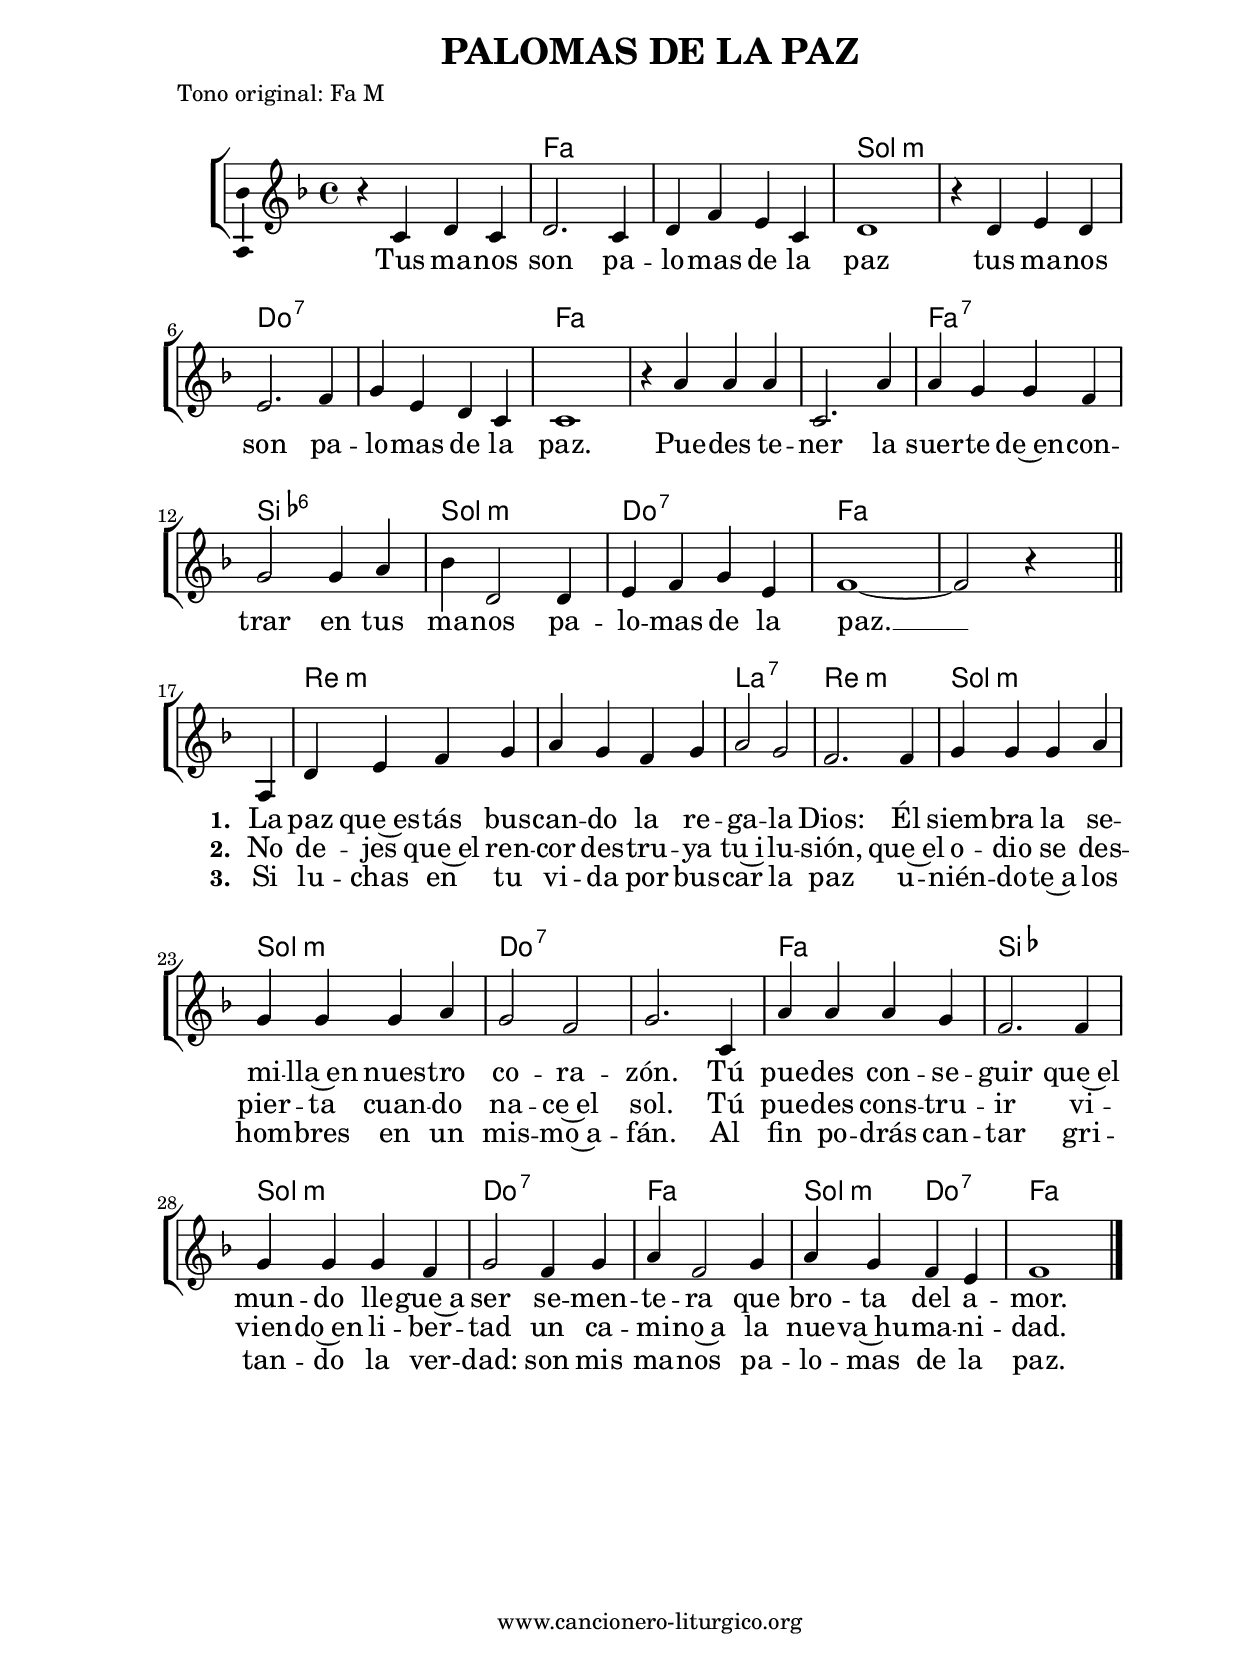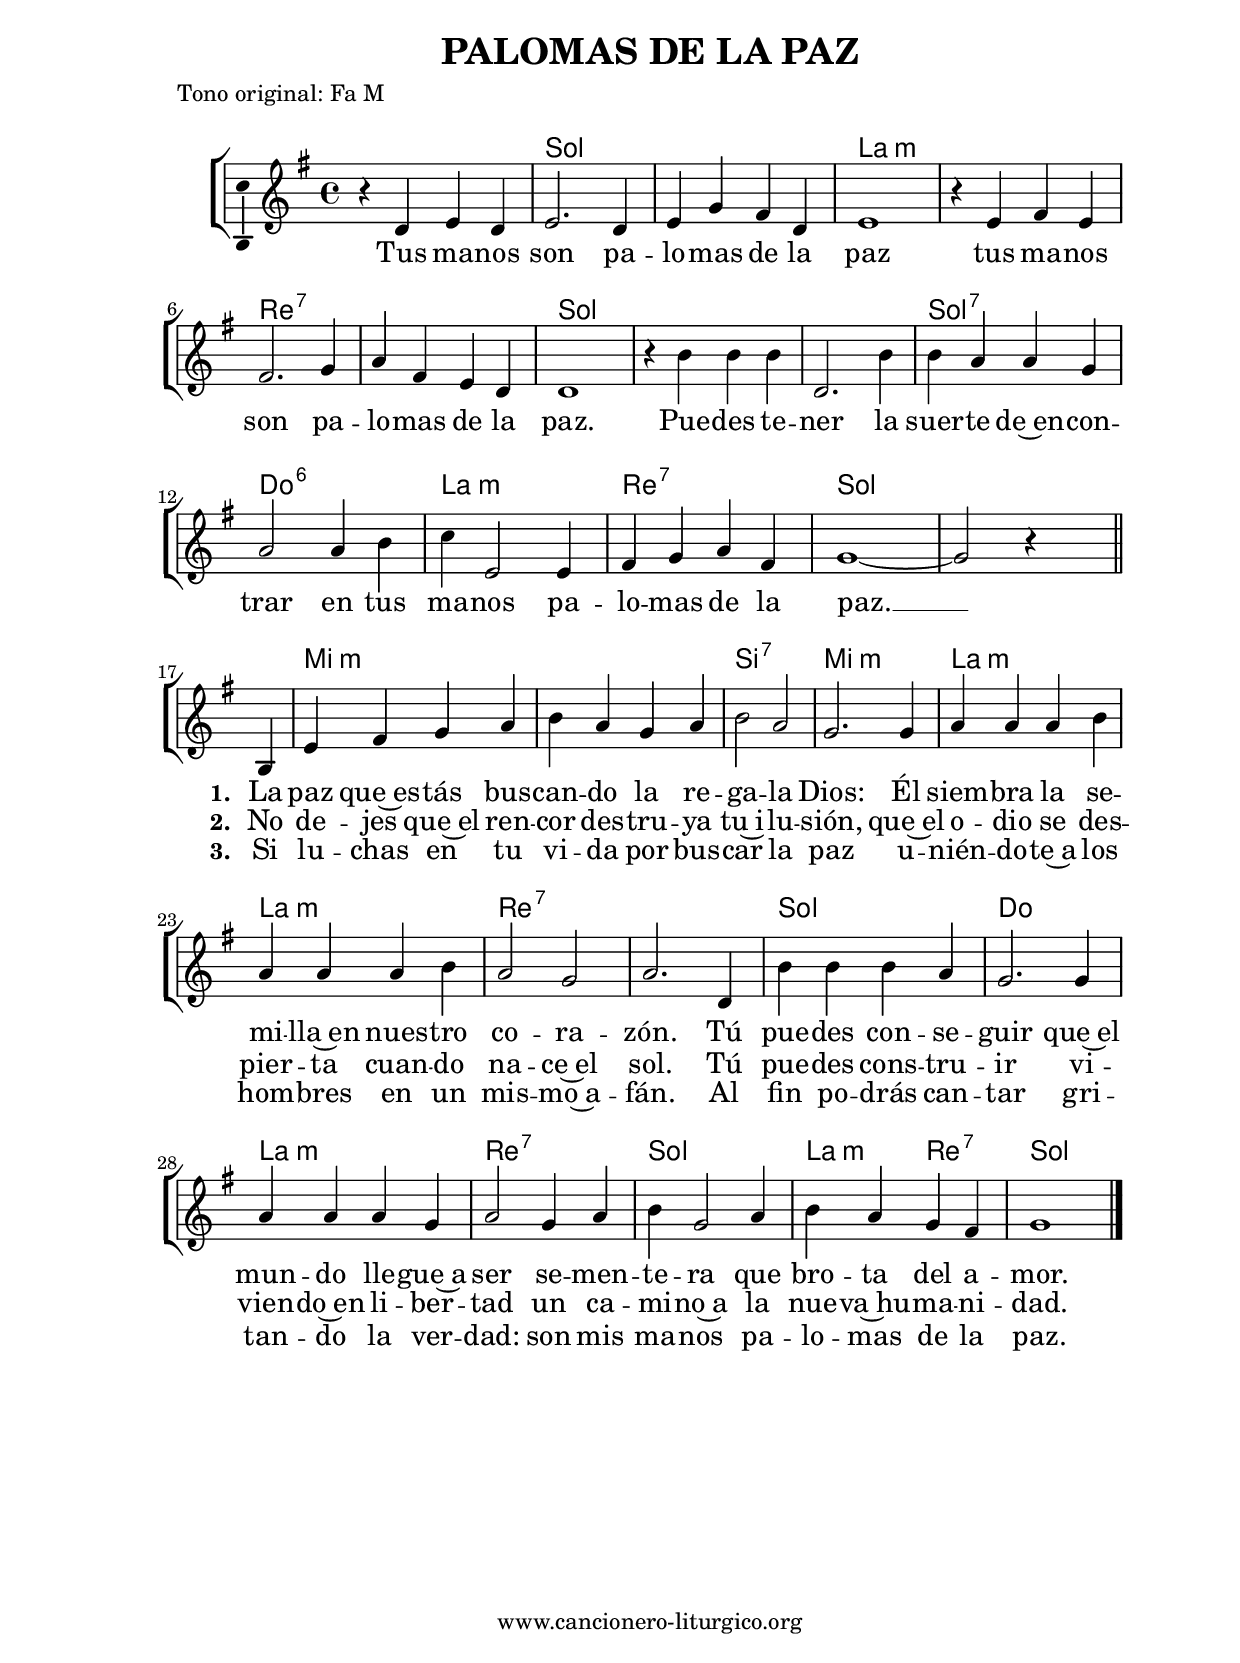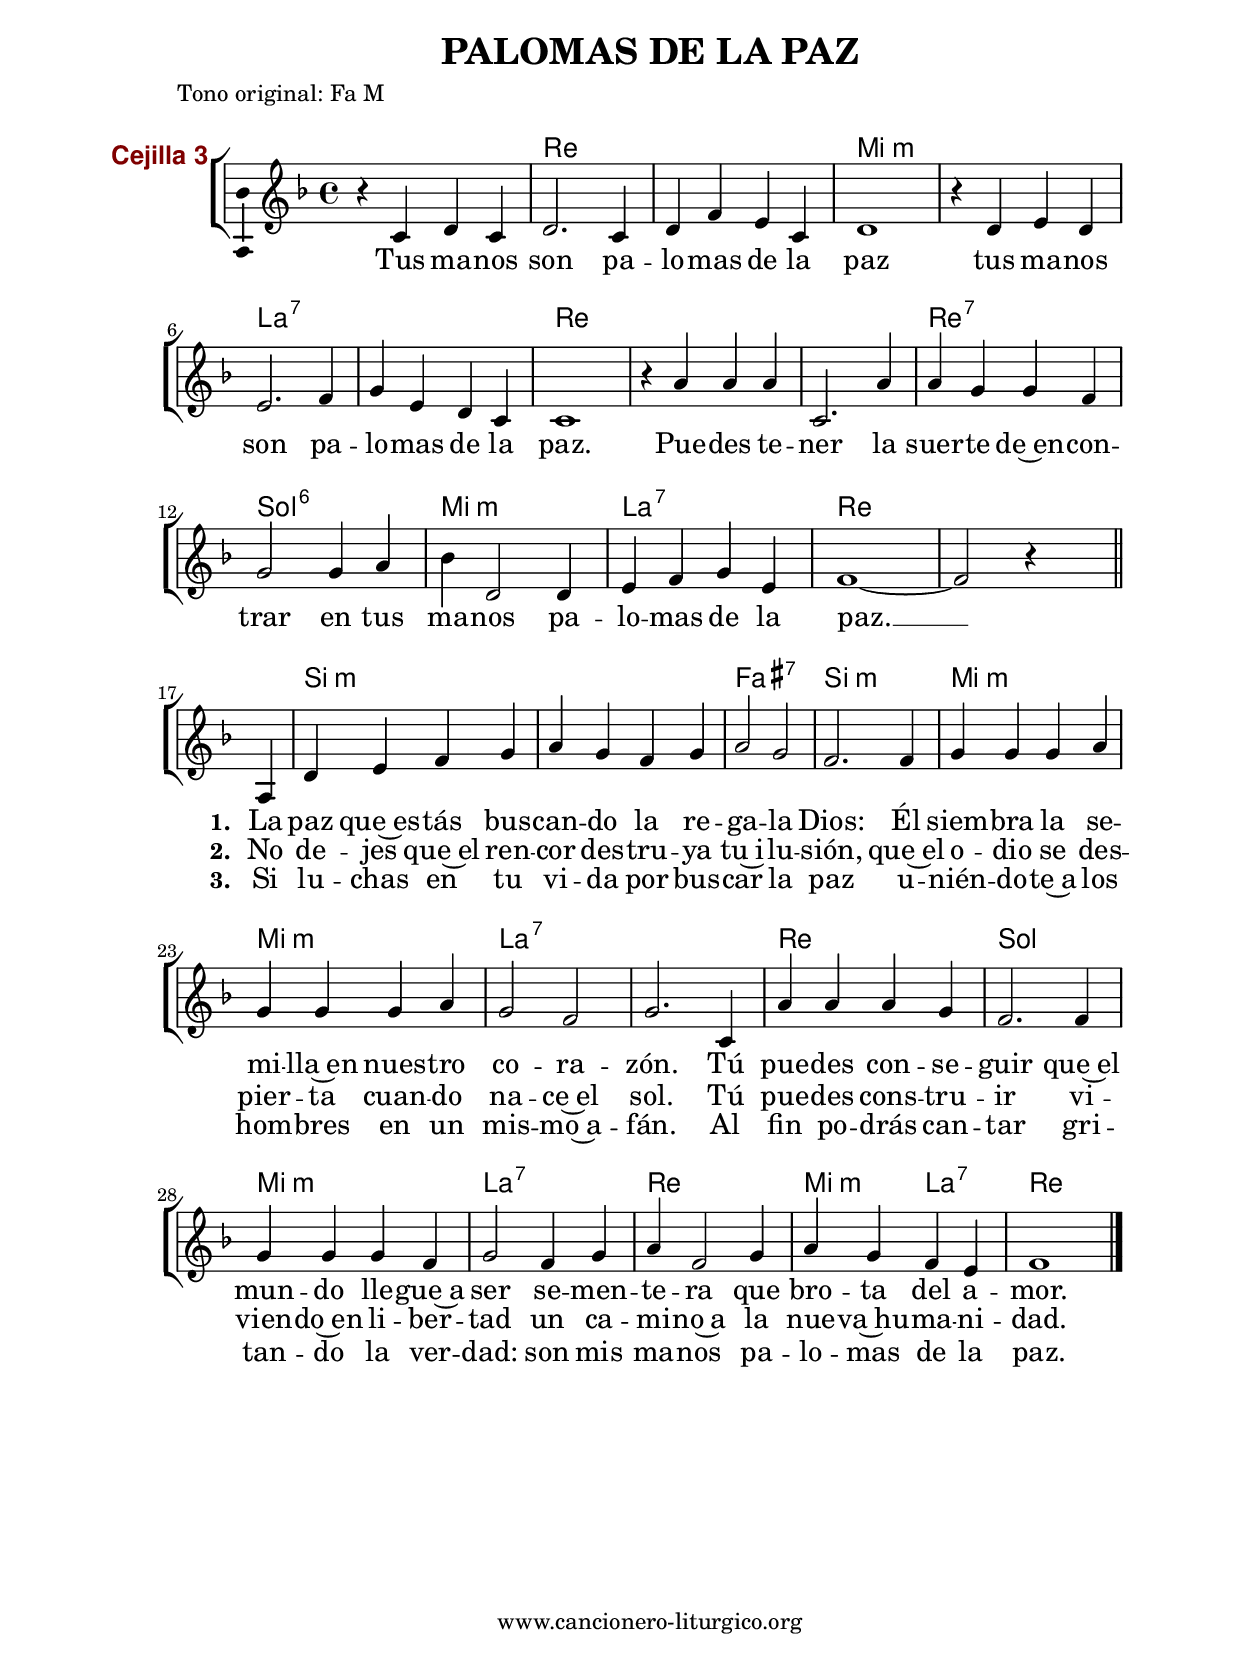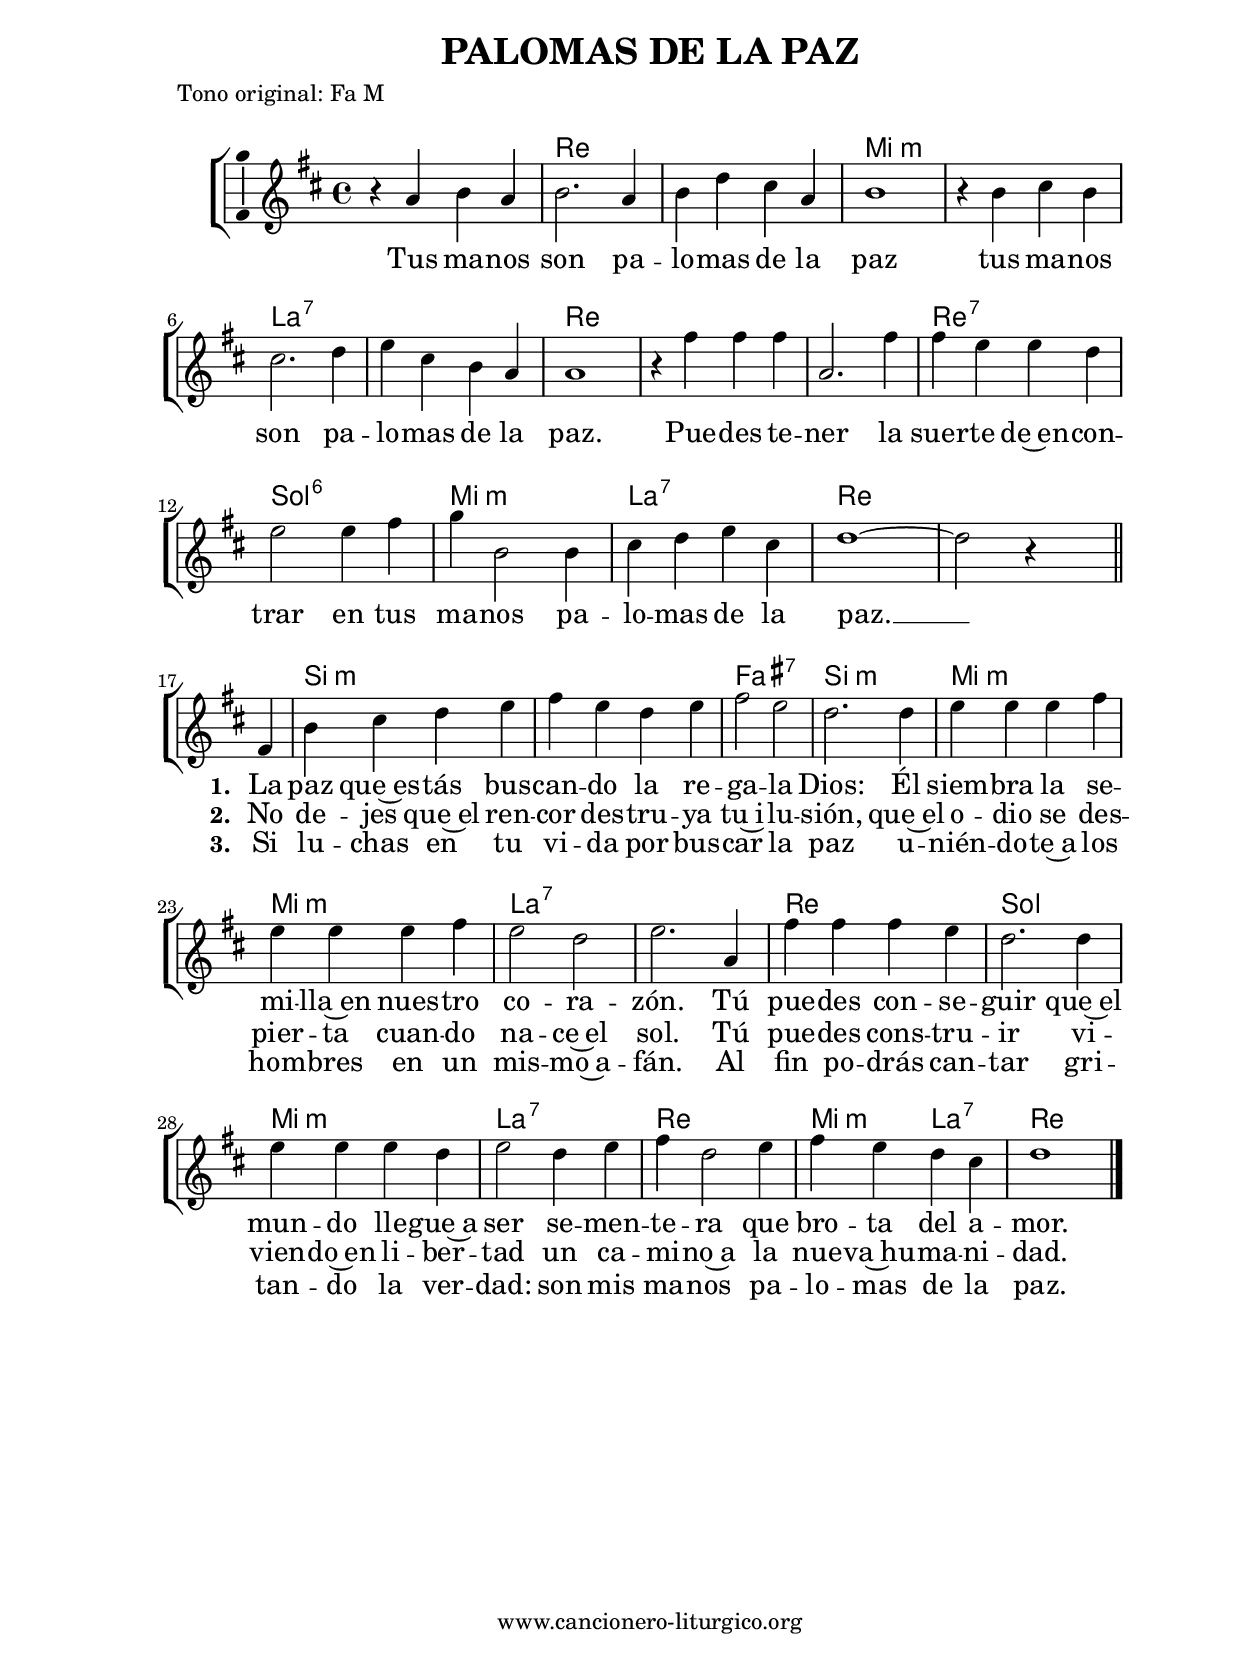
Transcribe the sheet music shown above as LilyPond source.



%versión de lilypond para la que se ha escrito esta partitura:
\version "2.16.0"

	%Tamaño papel
	#(set-default-paper-size "a4")
	%Tamaño partitura
	#(set-global-staff-size 20)
	%No responde al pulsar sobre una nota
	#(ly:set-option 'point-and-click #f)

%parámetros del encabezamiento:
\header {
%Info no confirmada cogida de internet:
%Título: Palomas de paz
%AUTOR: J. Santos Matías, España
%ALBUM: Cantemos al Dios de la vida
	title = "PALOMAS DE LA PAZ"
	subtitle = ""
	composer = ""
	poet = ""
	meter = "Tono original: Fa M"
	arranger = ""
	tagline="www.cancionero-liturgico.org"
%	copyright="Editado con LilyPond para Linux"
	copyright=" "
	tiempo = ""
	usos = "Paz"
	letra = ""
	}

%parámetros asociados al papel:
\paper  {
	oddHeaderMarkup = \markup {\fill-line { \on-the-fly #not-first-page \fromproperty #'header:title \on-the-fly #not-first-page \fromproperty #'header:composer }}
	evenHeaderMarkup = \markup {\fill-line { \fromproperty #'header:composer \fromproperty #'header:title }}
	#(set-paper-size "a4")
	print-page-number = ##f
	first-page-number = 1
	print-first-page-number = ##f
%	head-separation = 3.0 \cm
	top-margin = 2.0 \cm
	bottom-margin = 0.5\cm
%%%	bottom-margin = -1.0\cm
	left-margin = 3.0 \cm
	line-width = 16.0 \cm 
	indent = 8\mm
	interscoreline = 2.\mm
	between-system-space = 15\mm
%	para que las partituras no llenen la hoja:
	ragged-bottom = ##t
%	idem para la última hoja:
	ragged-last-bottom = ##f
%	para que las partituras llenen el ancho del papel:
	ragged-last = ##f
	after-title-space = 2.5 \cm
%page-count=1
%system-count=14

	%Flexible Vertical Spacing
%	markup-markup-spacing =
%	#'((basic-distance . 15) (minimum-distance . 15) (padding . 3))
	markup-system-spacing =
	#'((basic-distance . 15) (minimum-distance . 15) (padding . 3))
	system-system-spacing =
	#'((basic-distance . 15) (minimum-distance . 15) (padding . 3))
	score-system-spacing =
	#'((basic-distance . 15) (minimum-distance . 15) (padding . 5))
%	top-system-spacing = % header
%	#'((basic-distance . 8) (minimum-distance . 0) (padding . 0))
%	top-markup-spacing =
%	#'((basic-distance . 20) (minimum-distance . 20) (padding . 0))
	last-bottom-spacing = % footer
	#'((basic-distance . 5) (minimum-distance . 5) (padding . 0))
%	score-markup-spacing =
%	#'((basic-distance . 16) (minimum-distance . 13) (padding . 0))

	}


%parámetros que afectan a toda la partitura:
global =  {
	%clave de sol (G):
	\clef G
	%armadura:
%	\transpose aes g
	\key f \major
	\tempo 2=95
	\set Score.tempoHideNote = ##t
	}


acordes = {
	\italianChords
	\chordmode {
%	\transpose aes g
{

s1
f1 f g:m g:m c:7 c:7 f f f f:7 bes:6 g:m c:7 f f

s1
d1:m d:m a:7 d:m g:m g:m c:7 c:7 f bes g:m c:7 f g2:m c:7 f1

	}
	}
}

melodia = 
%	\transpose aes g
{
\time 4/4

\relative c'{

r4 c4 d c
d2. c4
d4 f e c
d1
r4 d4 e d
e2. f4
g4 e d c
c1
r4 a'4 a a
c,2. a'4
a4 g g f
g2 g4 a
bes4 d,2 d4
e4 f g e
f1~
f2 r4 s4

\bar "||"
\break

s2 s4 a,4
d4 e f g
a4 g f g
a2 g
f2. f4
g4 g g a
g4 g g a
g2 f
g2. c,4
a'4 a a g
f2. f4
g4 g g f
g2 f4 g
a4 f2 g4
a4 g f e
f1

\bar "|."

}
}


texto = \lyricmode {

Tus ma -- nos son pa -- lo -- mas de la paz
tus ma -- nos son pa -- lo -- mas de la paz.
Pue -- des te -- ner la suer -- te de~en -- con -- trar
en tus ma -- nos pa -- lo -- mas de la paz. __

\set stanza =#"1. " La paz que~es -- tás bus -- can -- do la re -- ga -- la Dios:
Él siem -- bra la se -- mi -- lla~en nues -- tro co -- ra -- zón.
Tú pue -- des con -- se -- guir que~el mun -- do lle -- gue~a ser
se -- men -- te -- ra que bro -- ta del a -- mor.

}

textodos = \lyricmode {

\skip1 \skip1 \skip1 \skip1 \skip1 \skip1
\skip1 \skip1 \skip1 \skip1 \skip1 \skip1
\skip1 \skip1 \skip1 \skip1 \skip1 \skip1
\skip1 \skip1 \skip1 \skip1 \skip1 \skip1
\skip1 \skip1 \skip1 \skip1 \skip1 \skip1
\skip1 \skip1 \skip1 \skip1 \skip1 \skip1
\skip1 \skip1 \skip1 \skip1

\set stanza =#"2. " No de -- jes que~el ren -- cor des -- tru -- ya tu~i -- lu -- sión,
que~el o -- dio se des -- pier -- ta cuan -- do na -- ce~el sol.
Tú pue -- des cons -- tru -- ir vi -- vien -- do~en li -- ber -- tad
un ca -- mi -- no~a la nue -- va~hu -- ma -- ni -- dad.

}

textotres = \lyricmode {

\skip1 \skip1 \skip1 \skip1 \skip1 \skip1
\skip1 \skip1 \skip1 \skip1 \skip1 \skip1
\skip1 \skip1 \skip1 \skip1 \skip1 \skip1
\skip1 \skip1 \skip1 \skip1 \skip1 \skip1
\skip1 \skip1 \skip1 \skip1 \skip1 \skip1
\skip1 \skip1 \skip1 \skip1 \skip1 \skip1
\skip1 \skip1 \skip1 \skip1

\set stanza =#"3. " Si lu -- chas en tu vi -- da por bus -- car la paz
u -- nién -- do -- te~a los hom -- bres en un mis -- mo~a -- fán.
Al fin po -- drás can -- tar gri -- tan -- do la ver -- dad:
son mis ma -- nos pa -- lo -- mas de la paz.

}


acordesStaff = \context ChordNames = acordesStaff <<
	\set chordChanges = ##t
	\acordes
	>>


%%%%%%%%%%%%%%%%%%%%%%%%%%%%%%%%%%% CEJILLA %%%%%%%%%%%%%%%%%%%%%%%%%%%%%%%%%%%
acordescejilla = {
%%%	\override ChordNames.ChordName #'font-size = #-1
%%%	\override ChordNames.ChordName #'font-series = #'bold
	\transpose f d {
		\acordes
		}
	}

acordescejillaStaff = \context ChordNames = acordescejillaStaff <<
	\set Staff.instrumentName = \markup \with-color #darkred \larger \bold \sans "Cejilla 3"
	\set chordChanges = ##t
	\acordescejilla
	>>
%%%%%%%%%%%%%%%%%%%%%%%%%%%%%%%%%%% CEJILLA %%%%%%%%%%%%%%%%%%%%%%%%%%%%%%%%%%%


vozStaff = \context Voice = vozStaff
\with {\consists "Ambitus_engraver"}
<<
%	\set Staff.instrumentName = ""
%	\set Staff.shortInstrumentName = ""
%	\set Staff.midiInstrument = #"clarinet"
%	\set Staff.midiInstrument = #"cello"
	\set Staff.midiInstrument = #"flute"
%	\set Staff.midiInstrument = #"electric guitar (jazz)"
%	\set Staff.midiInstrument = #"english horn"
%	\set Staff.midiInstrument = #"violin"
%	\set Staff.midiInstrument = #"glockenspiel"
	\set Staff.midiMinimumVolume = #0.7
	\set Staff.midiMaximumVolume = #0.9
	\global
	\melodia
	>>


textoStaff = \context Lyrics = textoStaff <<
	\lyricsto vozStaff \texto
	>>

textodosStaff = \context Lyrics = textodosStaff <<
	\lyricsto vozStaff \textodos
	>>

textotresStaff = \context Lyrics = textotresStaff <<
	\lyricsto vozStaff \textotres
	>>


\book {
	\score {
		\context ChoirStaff {
			\override StaffGroup.SystemStartBracket #'collapse-height = #1
			\override Score.SystemStartBar #'collapse-height = #1
			<<
			\acordesStaff
			\vozStaff
			\textoStaff
			\textodosStaff
			\textotresStaff
			>>
			}
		\layout {
	    		\context {
				\Lyrics
				\override LyricText #'font-size = #2
				}
	   		 \context {
				\Score
				\override StaffSymbol #'staff-space = #(magstep +3)
				}
			}
		}
	\score {
		\unfoldRepeats
		\context ChoirStaff {
			<<
			\acordesStaff
			\vozStaff
			>>
			}
		\midi {
	  		\context {
	  			\Score
				tempoWholesPerMinute = #(ly:make-moment 70 4)
				}
			}
		}
	}


%Partitura para guitarra
#(define output-suffix "G")
\book {
	\score {
		\context ChoirStaff {
			\override StaffGroup.SystemStartBracket #'collapse-height = #1
			\override Score.SystemStartBar #'collapse-height = #1
			<<
			\acordescejillaStaff
			\vozStaff
			\textoStaff
			\textodosStaff
			\textotresStaff
			>>
			}
		\layout {
%%%%%%%%%%%%%%%%%%%%%%%%%%%%%%%%%%% CEJILLA %%%%%%%%%%%%%%%%%%%%%%%%%%%%%%%%%%%
			\context {
				\ChordNames \consists Instrument_name_engraver
				}
%%%%%%%%%%%%%%%%%%%%%%%%%%%%%%%%%%% CEJILLA %%%%%%%%%%%%%%%%%%%%%%%%%%%%%%%%%%%
	    		\context {
				\Lyrics
				\override LyricText #'font-size = #2
				}
	   		 \context {
				\Score
				\override StaffSymbol #'staff-space = #(magstep +3)
				}
			}
		}
	}


#(define output-suffix "C")
\book {
	\score {
		\context ChoirStaff {
			\override StaffGroup.SystemStartBracket #'collapse-height = #1
			\override Score.SystemStartBar #'collapse-height = #1
\transpose c d
			<<
			\acordesStaff
			\vozStaff
			\textoStaff
			\textodosStaff
			\textotresStaff
			>>
			}
		\layout {
	    		\context {
				\Lyrics
				\override LyricText #'font-size = #2
				}
	   		 \context {
				\Score
				\override StaffSymbol #'staff-space = #(magstep +3)
				}
			}
		}
	}


#(define output-suffix "S")
\book {
	\score {
		\context ChoirStaff {
			\override StaffGroup.SystemStartBracket #'collapse-height = #1
			\override Score.SystemStartBar #'collapse-height = #1
\transpose c a
			<<
			\acordesStaff
			\vozStaff
			\textoStaff
			\textodosStaff
			\textotresStaff
			>>
			}
		\layout {
	    		\context {
				\Lyrics
				\override LyricText #'font-size = #2
				}
	   		 \context {
				\Score
				\override StaffSymbol #'staff-space = #(magstep +3)
				}
			}
		}
	}


